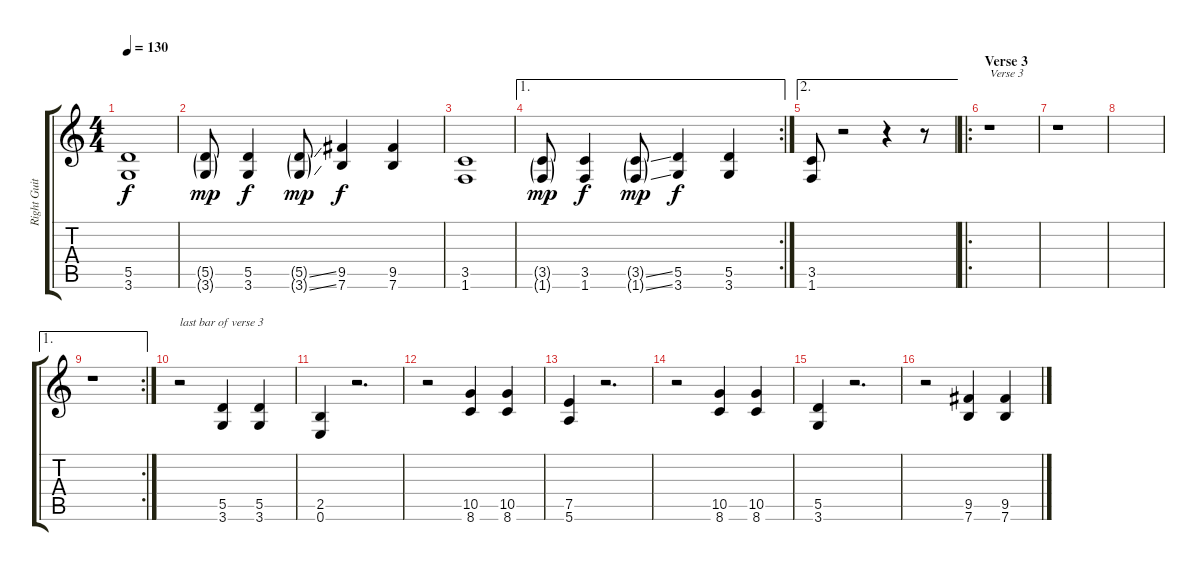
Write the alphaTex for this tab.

\track ("Right Guitar" "Right Guit") {instrument distortionguitar}
\staff {score tabs}
\tuning (E4 B3 G3 D3 A2 E2) {hide}
\ts (4 4)
\tempo 130
\clef g2
\ks c
(5.5 3.6).1{dy f} |
(5.5{g} 3.6{g}).8{dy mp} (5.5 3.6).4{dy f} (5.5{ss g} 3.6{ss g}).8{dy mp} (9.5 7.6).4{dy f} (9.5 7.6).4 |
(3.5 1.6).1 |
\ae 1
\rc 2
(3.5{g} 1.6{g}).8{dy mp} (3.5 1.6).4{dy f} (3.5{ss g} 1.6{ss g}).8{dy mp} (5.5 3.6).4{dy f} (5.5 3.6).4 |
\ae 2
(3.5 1.6).8 r.2 r.4 r.8 |
\ro
\section ("" "Verse 3")
r.1{txt "Verse 3"} |
r.1 |
|
\ae 1
\rc 2
r.1 |
r.2{txt "last bar of verse 3"} (5.5 3.6).4 (5.5 3.6).4 |
(2.5 0.6).4 r.2{d} |
r.2 (10.5 8.6).4 (10.5 8.6).4 |
(7.5 5.6).4 r.2{d} |
r.2 (10.5 8.6).4 (10.5 8.6).4 |
(5.5 3.6).4 r.2{d} |
r.2 (9.5 7.6).4 (9.5 7.6).4
